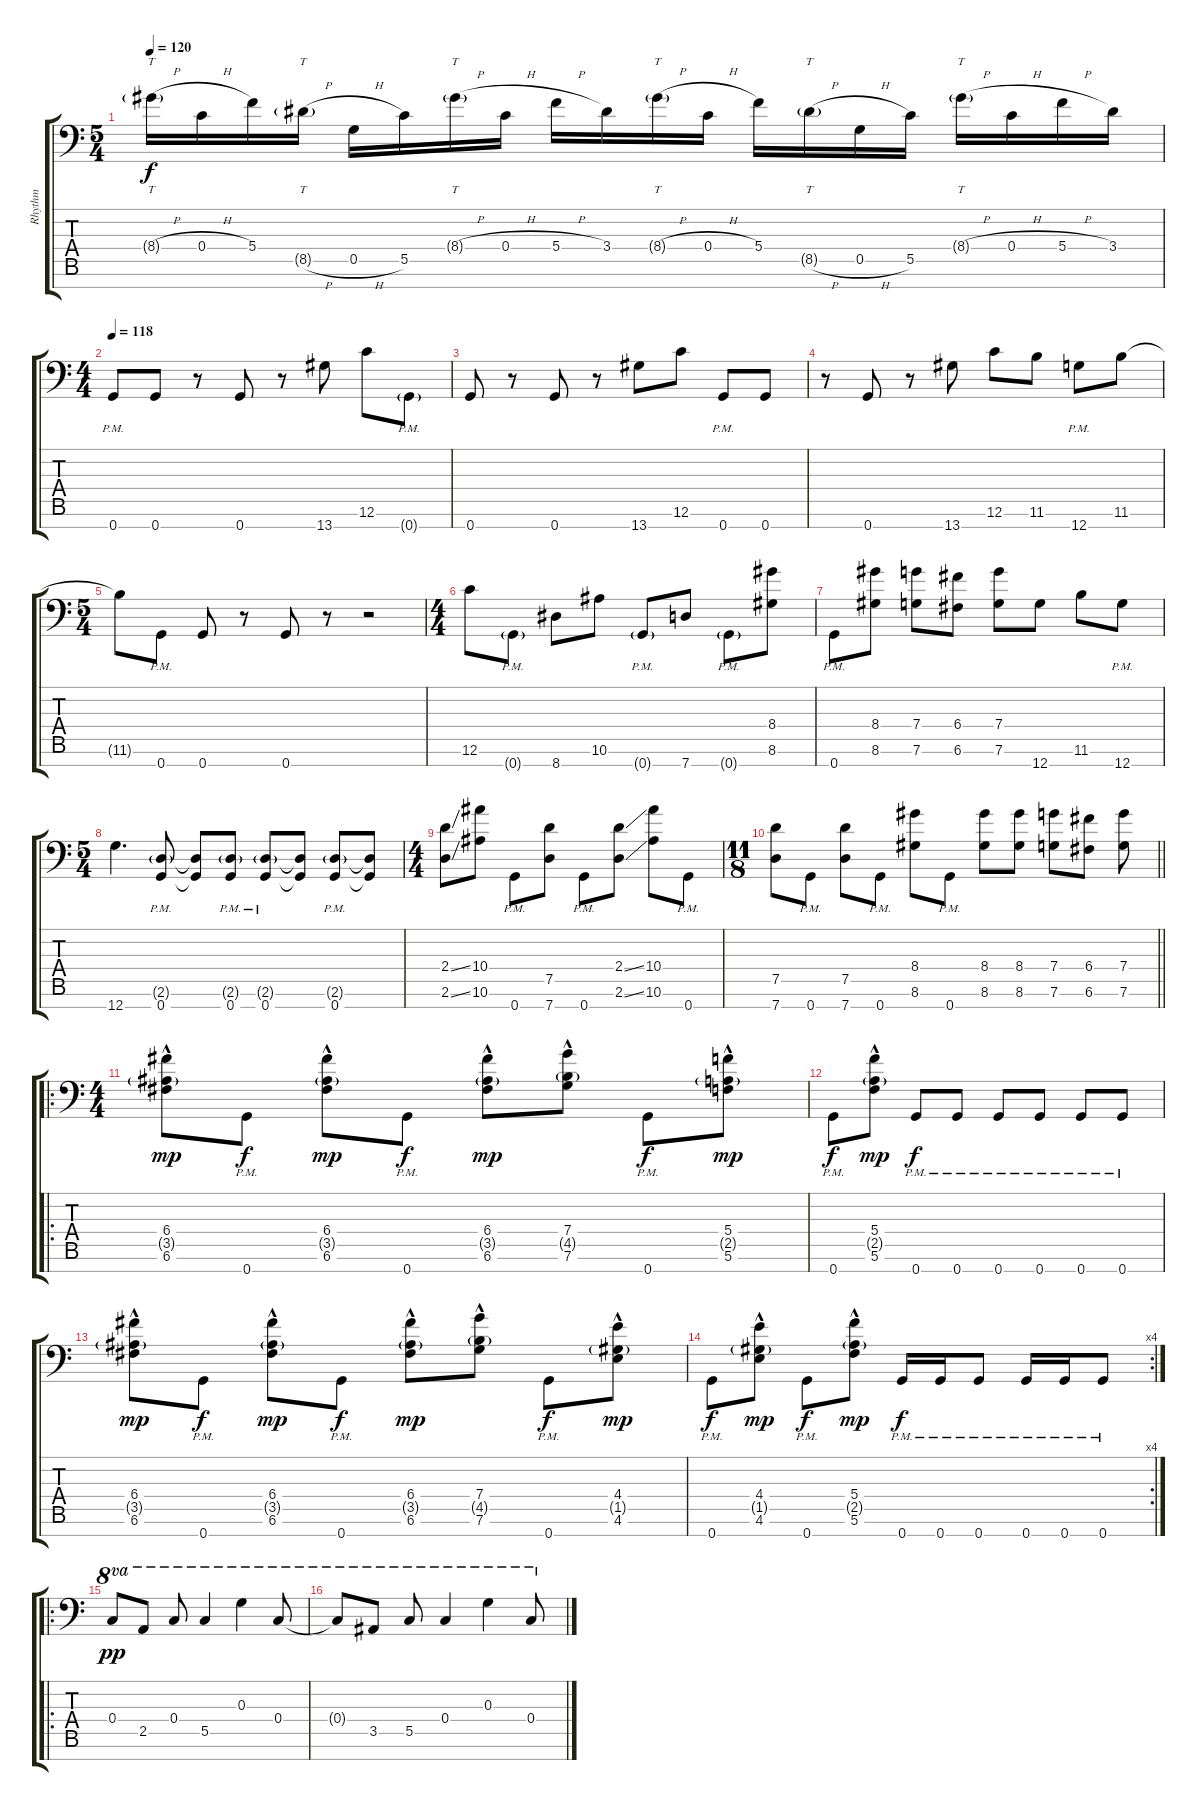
\track ("Rhythm" "Rhythm") {instrument distortionguitar}
\staff {score tabs}
\tuning (E4 C4 G3 C3 G2 C2 G1) {hide}
\ts (5 4)
\tempo 120
\clef f4
\ks c
8.4{h g}.16{tt dy f} 0.4{h}.16 5.4.16 8.5{h g}.16{tt} 0.5{h}.16 5.5.16 8.4{h g}.16{tt} 0.4{h}.16 5.4{h}.16 3.4.16 8.4{h g}.16{tt} 0.4{h}.16 5.4.16 8.5{h g}.16{tt} 0.5{h}.16 5.5.16 8.4{h g}.16{tt} 0.4{h}.16 5.4{h}.16 3.4.16 |
\ts (4 4)
\tempo 118
0.7{pm}.8 0.7.8 r.8 0.7.8 r.8 13.7.8 12.6.8 0.7{g pm}.8 |
0.7.8 r.8 0.7.8 r.8 13.7.8 12.6.8 0.7{pm}.8 0.7.8 |
r.8 0.7.8 r.8 13.7.8 12.6.8 11.6.8 12.7{pm}.8 11.6.8 |
\ts (5 4)
11.6{t}.8 0.7{pm}.8 0.7.8 r.8 0.7.8 r.8 r.2 |
\ts (4 4)
12.6.8 0.7{g pm}.8 8.7.8 10.6.8 0.7{g pm}.8 7.7.8 0.7{g pm}.8 (8.4 8.6).8 |
0.7{pm}.8 (8.4 8.6).8 (7.4 7.6).8 (6.4 6.6).8 (7.4 7.6).8 12.7.8 11.6.8 12.7{pm}.8 |
\ts (5 4)
12.7.4{d} (2.6{g pm} 0.7{pm}).8 (2.6{t} 0.7{t}).8 (2.6{g pm} 0.7{pm}).8 (2.6{g pm} 0.7{pm}).8 (2.6{t} 0.7{t}).8 (2.6{g pm} 0.7{pm}).8 (2.6{t} 0.7{t}).8 |
\ts (4 4)
(2.4{ss} 2.6{ss}).8 (10.4 10.6).8 0.7{pm}.8 (7.5 7.7).8 0.7{pm}.8 (2.4{ss} 2.6{ss}).8 (10.4 10.6).8 0.7{pm}.8 |
\ts (11 8)
\barLineRight lightlight
(7.5 7.7).8 0.7{pm}.8 (7.5 7.7).8 0.7{pm}.8 (8.4 8.6).8 0.7{pm}.8 (8.4 8.6).8 (8.4 8.6).8 (7.4 7.6).8 (6.4 6.6).8 (7.4 7.6).8 |
\ro
\ts (4 4)
(6.4{hac} 3.5{g} 6.6{hac}).8{dy mp} 0.7{pm}.8{dy f} (6.4{hac} 3.5{g} 6.6{hac}).8{dy mp} 0.7{pm}.8{dy f} (6.4{hac} 3.5{g} 6.6{hac}).8{dy mp} (7.4{hac} 4.5{g} 7.6{hac}).8 0.7{pm}.8{dy f} (5.4{hac} 2.5{g} 5.6{hac}).8{dy mp} |
0.7{pm}.8{dy f} (5.4{hac} 2.5{g} 5.6{hac}).8{dy mp} 0.7{pm}.8{dy f} 0.7{pm}.8 0.7{pm}.8 0.7{pm}.8 0.7{pm}.8 0.7{pm}.8 |
(6.4{hac} 3.5{g} 6.6{hac}).8{dy mp} 0.7{pm}.8{dy f} (6.4{hac} 3.5{g} 6.6{hac}).8{dy mp} 0.7{pm}.8{dy f} (6.4{hac} 3.5{g} 6.6{hac}).8{dy mp} (7.4{hac} 4.5{g} 7.6{hac}).8 0.7{pm}.8{dy f} (4.4{hac} 1.5{g} 4.6{hac}).8{dy mp} |
\rc 4
0.7{pm}.8{dy f} (4.4{hac} 1.5{g} 4.6{hac}).8{dy mp} 0.7{pm}.8{dy f} (5.4{hac} 2.5{g} 5.6{hac}).8{dy mp} 0.7{pm}.16{dy f} 0.7{pm}.16 0.7{pm}.8 0.7{pm}.16 0.7{pm}.16 0.7{pm}.8 |
\ro
0.4.8{ot 8va dy pp} 2.5.8{ot 8va} 0.4.8{ot 8va} 5.5.4{ot 8va} 0.3.4{ot 8va} 0.4.8{ot 8va} |
0.4{t}.8{ot 8va} 3.5.8{ot 8va} 5.5.8{ot 8va} 0.4.4{ot 8va} 0.3.4{ot 8va} 0.4.8{ot 8va}
